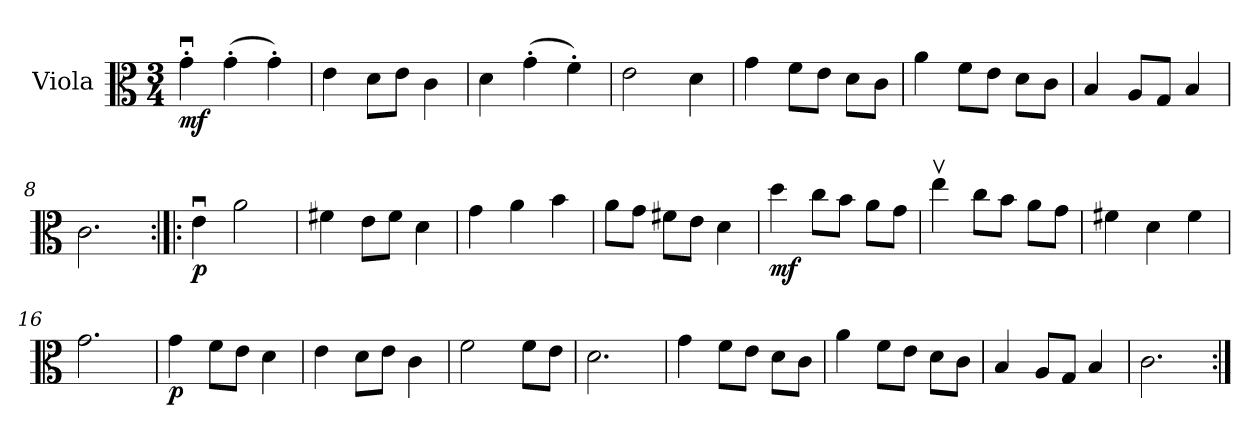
**kern	**dynam
*part1	*part1
*staff1	*staff1
*I"Viola	*
*I'Vla	*
*clefC3	*
*k[]	*
*C:	*
*M3/4	*
=1	=1
!	!LO:DY:b
4gu'\	mf
(4g'\	.
4g'\)	.
=2	=2
4e\	.
8d\L	.
8e\J	.
4c\	.
=3	=3
4d\	.
(4g'\	.
4f'\)	.
=4	=4
2e\	.
4d\	.
!!LO:LB:g=z
=5	=5
4g\	.
8f\L	.
8e\J	.
8d\L	.
8c\J	.
=6	=6
4a\	.
8f\L	.
8e\J	.
8d\L	.
8c\J	.
=7	=7
4B/	.
8A/L	.
8G/J	.
4B/	.
=8	=8
2.c\	.
=9:|!|:	=9:|!|:
!	!LO:DY:b
4eu\	p
2a\	.
!!LO:LB:g=z
=10	=10
4f#X\	.
8e\L	.
8f#\J	.
4d\	.
=11	=11
4g\	.
4a\	.
4b\	.
=12	=12
8a\L	.
8g\J	.
8f#X\L	.
8e\J	.
4d\	.
=13	=13
!	!LO:DY:b
4dd\	mf
8cc\L	.
8b\J	.
8a\L	.
8g\J	.
=14	=14
4eev\	.
8cc\L	.
8b\J	.
8a\L	.
8g\J	.
!!LO:LB:g=z
=15	=15
4f#X\	.
4d\	.
4f#\	.
=16	=16
2.g\	.
=17	=17
!	!LO:DY:b
4g\	p
8f\L	.
8e\J	.
4d\	.
=18	=18
4e\	.
8d\L	.
8e\J	.
4c\	.
=19	=19
2f\	.
8f\L	.
8e\J	.
!!LO:LB:g=z
=20	=20
2.d\	.
=21	=21
4g\	.
8f\L	.
8e\J	.
8d\L	.
8c\J	.
=22	=22
4a\	.
8f\L	.
8e\J	.
8d\L	.
8c\J	.
=23	=23
4B/	.
8A/L	.
8G/J	.
4B/	.
=24	=24
2.c\	.
=:|!	=:|!
*-	*-
